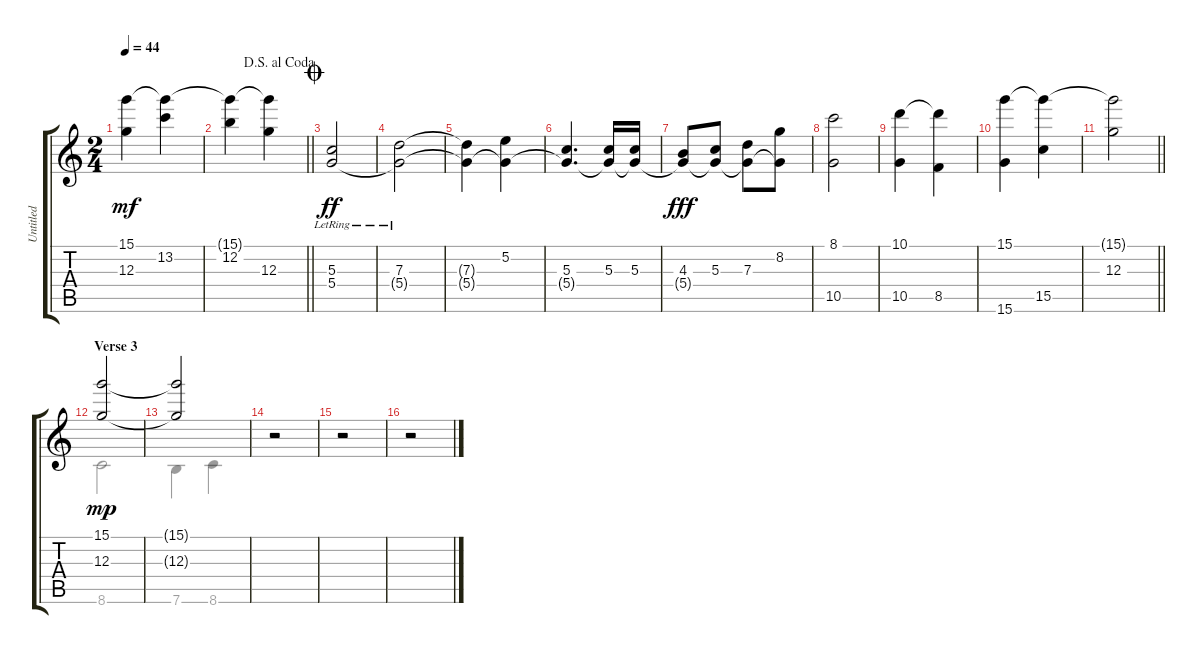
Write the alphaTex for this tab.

\track ("Untitled" "Untitled") {instrument stringensemble2}
\staff {score tabs}
\tuning (E5 B4 G4 D4 A3 E3) {hide}
\voice
\ts (2 4)
\tempo 44
\clef g2
\ks c
(15.1{t} 12.3).4{dy mf} (15.1{t} 13.2).4 |
\jump dalsegnoalcoda
\barLineRight lightlight
(15.1{t} 12.2).4 (15.1{t} 12.3).4 |
\jump coda
(5.3{lr} 5.4{lr}).2{dy ff} |
(7.3{lr} 5.4{t}).2 |
(7.3{t} 5.4{t}).4 (5.2 5.4{t}).4 |
(5.3 5.4{t}).4{d} (5.3 5.4{t}).16 (5.3 5.4{t}).16 |
(4.3 5.4{t}).8{dy fff} (5.3 5.4{t}).8 (7.3 5.4{t}).8 (8.2 5.4{t}).8 |
(8.1 10.5).2 |
(10.1 10.5).4 (10.1{t} 8.5).4 |
(15.1 15.6).4 (15.1{t} 15.5).4 |
\barLineRight lightlight
(15.1{t} 12.3).2 |
\section ("" "Verse 3")
(15.1 12.3).2{dy mp} |
(15.1{t} 12.3{t}).2 |
r.2 |
r.2 |
r.2
\voice
\clef g2
\ottava regular
\simile none
\ks c
|
\barLineRight lightlight
|
|
|
|
|
|
|
|
|
\barLineRight lightlight
|
8.6.2 |
7.6.4 8.6.4 |
|
|
